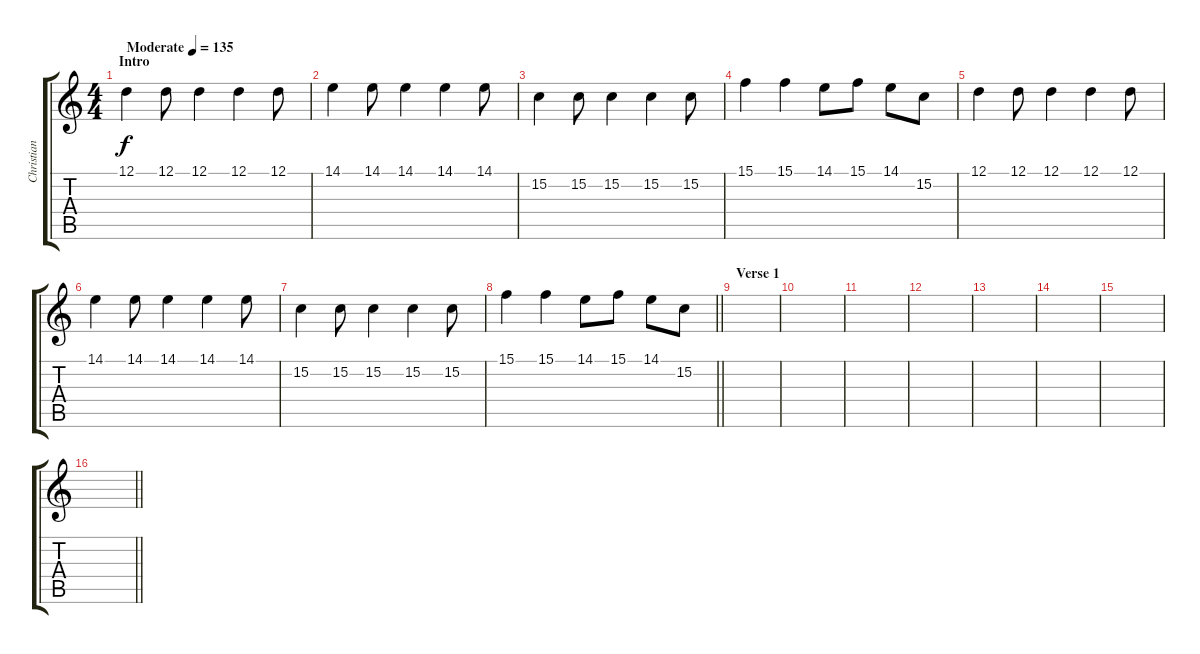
\track ("Christian Lorenz" "Christian ") {instrument lead1square}
\staff {score tabs}
\tuning (D4 A3 F3 C3 G2 C2) {hide}
\ts (4 4)
\section ("" "Intro")
\tempo (135 "Moderate")
\clef g2
\ks c
12.1.4{dy f instrument lead1square} 12.1.8 12.1.4 12.1.4 12.1.8 |
14.1.4 14.1.8 14.1.4 14.1.4 14.1.8 |
15.2.4 15.2.8 15.2.4 15.2.4 15.2.8 |
15.1.4 15.1.4 14.1.8 15.1.8 14.1.8 15.2.8 |
12.1.4 12.1.8 12.1.4 12.1.4 12.1.8 |
14.1.4 14.1.8 14.1.4 14.1.4 14.1.8 |
15.2.4 15.2.8 15.2.4 15.2.4 15.2.8 |
\barLineRight lightlight
15.1.4 15.1.4 14.1.8 15.1.8 14.1.8 15.2.8 |
\section ("" "Verse 1")
|
|
|
|
|
|
|
\barLineRight lightlight
